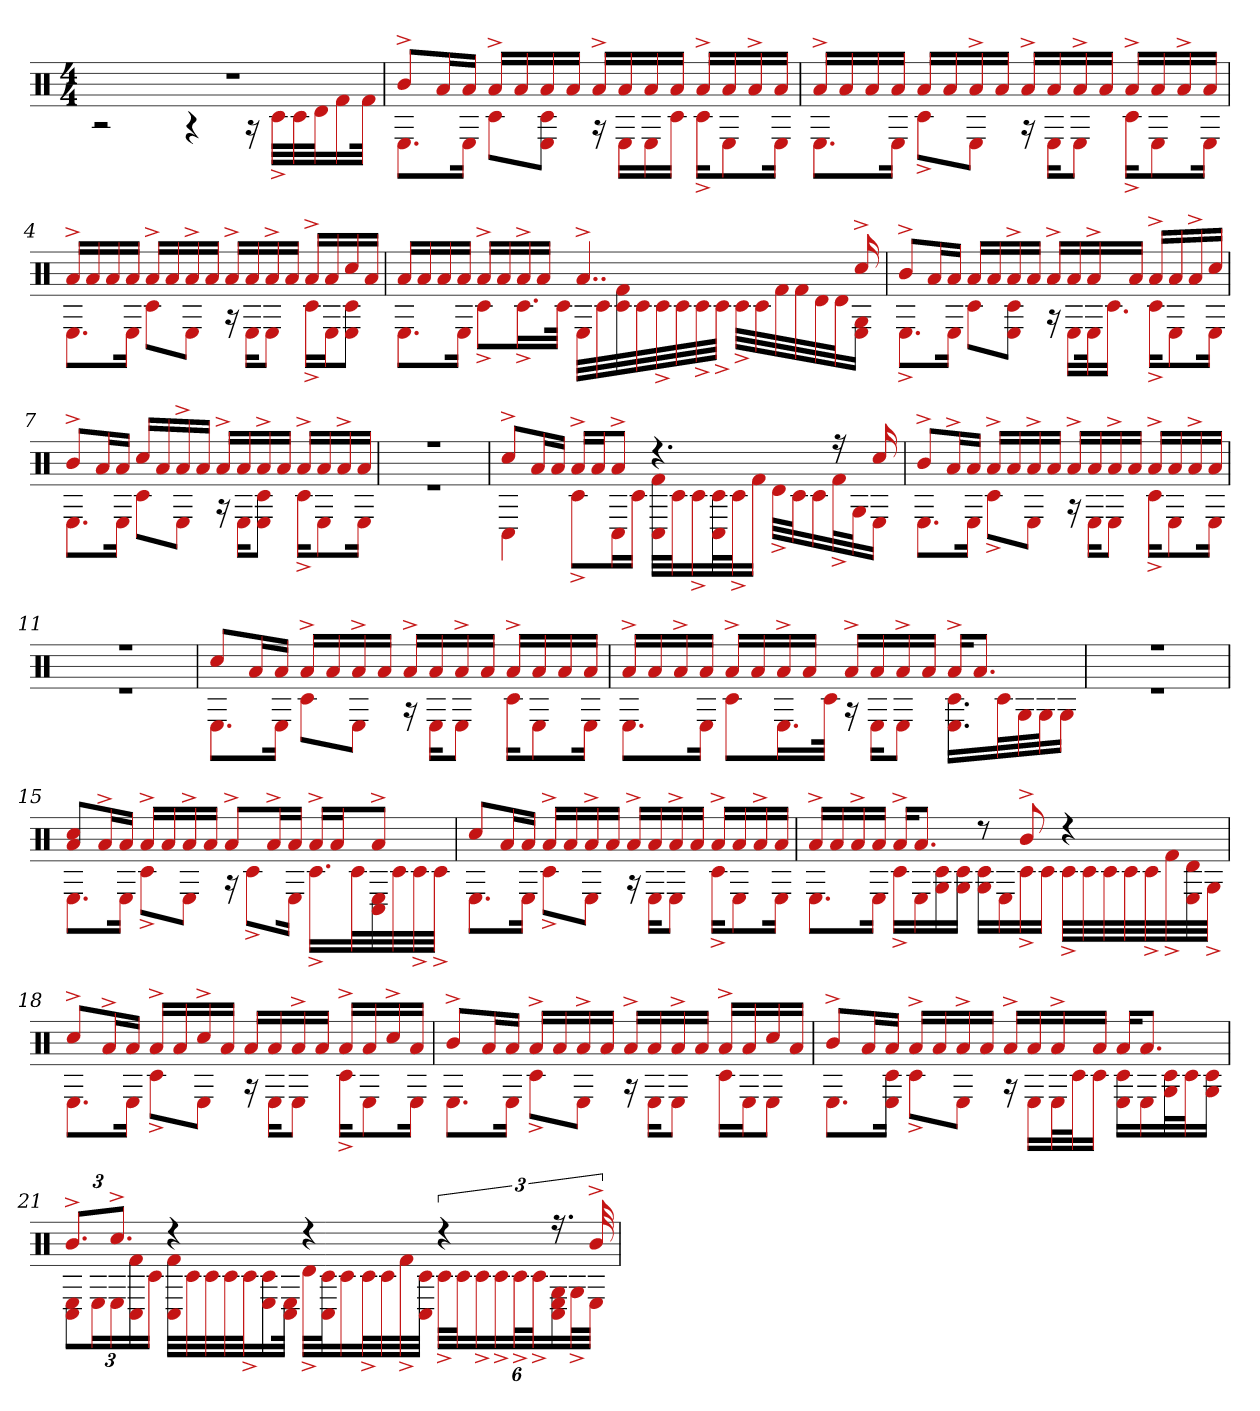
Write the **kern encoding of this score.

**kern
*part1
*staff1
*clefX
*k[]
*M4/4
=1
*^
1r	2r
.	4r
.	16r
.	32c#^LLL
.	32c#
.	32dJ
.	16f#
.	32f#JJk
=2	=2
8b^L	8.EL
16aL	.
16aJJ	16EJk
16a^LL	8c#L
16a	.
16a	8E 8c#J
16aJJ	.
16a^LL	16r
16a	16ELL
16a	16E
16aJJ	16c#JJ
16a^LL	16c#^KL
16a	8E
16a^	.
16aJJ	16EJk
=3	=3
16a^LL	8.EL
16a	.
16a	.
16aJJ	16EJk
16aLL	8c#^L
16a	.
16a^	8EJ
16aJJ	.
16a^LL	16r
16a	16EKL
16a^	8EJ
16aJJ	.
16a^LL	16c#^KL
16a	8E
16a^	.
16aJJ	16EJk
=4	=4
16a^LL	8.EL
16a	.
16a	.
16aJJ	16EJk
16a^LL	8c#L
16a	.
16a^	8EJ
16aJJ	.
16a^LL	16r
16a	16EKL
16a^	8EJ
16aJJ	.
16a^LL	16c#^LL
16a	16EJ
16cc#	8c# 8EJ
16aJJ	.
=5	=5
16aLL	8.EL
16a	.
16a	.
16aJJ	16EJk
16a^LL	8c#^L
16a	.
16a^	16.c#^L
16aJJ	.
.	32c#JJk
4..a^	32ELLL
.	32c#
.	32c# 32f#
.	32c#
.	32c#^
.	32c#
.	32c#^
.	32c#^JJJ
.	32c#^LLL
.	32c#
.	32f#
.	32f#
.	32d
.	32dJ
16cc#^	16G 16EJJ
=6	=6
8b^L	8.E^L
16aL	.
16aJJ	16EJk
16aLL	8c#L
16a	.
16a^	8E 8c#J
16aJJ	.
16a^LL	16r
16a	16ELL
16a^	32Ek
.	16.c#JJ
16aJJ	.
16a^LL	16c#^KL
16a	8E
16a^	.
16cc#JJ	16EJk
=7	=7
8b^L	8.EL
16aL	.
16aJJ	16EJk
16cc#LL	8c#L
16a	.
16a^	8EJ
16aJJ	.
16a^LL	16r
16a	16EKL
16a^	8E 8c#J
16aJJ	.
16a^LL	16c#^KL
16a	8E
16a^	.
16aJJ	16EJk
=8	=8
1r	1r
=9	=9
8cc#^L	4C#
16aL	.
16aJJ	.
16a^LL	8c#^L
16aJ	.
8a^J	16C#L
.	16c#JJ
4.r	32C# 32f#LLL
.	32c#J
.	16c#^
.	32c# 32C#L
.	32c#^J
.	16f#JJ
.	32d^LLL
.	32c#J
.	16c#
16r	32f#^L
.	32GJ
16cc#	16EJJ
=10	=10
8b^L	8.EL
16a^L	.
16aJJ	16EJk
16a^LL	8c#^L
16a	.
16a^	8EJ
16aJJ	.
16a^LL	16r
16a	16EKL
16a^	8EJ
16aJJ	.
16a^LL	16c#^KL
16a	8E
16a^	.
16aJJ	16EJk
=11	=11
1r	1r
=12	=12
8cc#L	8.EL
16aL	.
16aJJ	16EJk
16a^LL	8c#L
16a	.
16a^	8EJ
16aJJ	.
16a^LL	16r
16a	16EKL
16a^	8EJ
16aJJ	.
16a^LL	16c#KL
16a	8E
16a	.
16aJJ	16EJk
=13	=13
16a^LL	8.EL
16a	.
16a^	.
16aJJ	16EJk
16a^LL	8c#L
16a	.
16a^	16.EL
16aJJ	.
.	32c#JJk
16a^LL	16r
16a	16EKL
16a^	8EJ
16aJJ	.
16a^KL	16.c# 16.ELL
8.aJ	.
.	32c#L
.	32G
.	32GJ
.	16GJJ
=14	=14
1r	1r
=15	=15
8a 8cc#L	8.EL
16a^L	.
16aJJ	16EJk
16a^LL	8c#^L
16a	.
16a^	8EJ
16aJJ	.
8a^L	16r
.	8c#^L
16a^L	.
16aJJ	16EJk
16a^LL	16.c#^LL
16aJ	.
.	32c#L
8a^J	32E 32C#
.	32c#
.	32c#^
.	32c#^JJJ
=16	=16
8cc#L	8.EL
16aL	.
16aJJ	16EJk
16a^LL	8c#^L
16a	.
16a^	8EJ
16aJJ	.
16a^LL	16r
16a	16EKL
16a^	8EJ
16aJJ	.
16a^LL	16c#^KL
16a	8E
16a^	.
16aJJ	16EJk
=17	=17
16a^LL	8.EL
16a	.
16a^	.
16aJJ	16EJk
16a^KL	16c#^LL
8.aJ	16E
.	16G 16c#
.	16G 16c#JJ
8r	16G 16c#LL
.	16E
8b^	16c#^
.	16c#JJ
4r	32c#^LLL
.	32c#
.	32c#
.	32c#
.	32c#^
.	32f#^
.	32E 32d
.	32G^JJJ
=18	=18
8cc#^L	8.EL
16a^L	.
16aJJ	16EJk
16a^LL	8c#^L
16a	.
16cc#^	8EJ
16aJJ	.
16aLL	16r
16a	16EKL
16a^	8EJ
16aJJ	.
16a^LL	16c#^KL
16a	8E
16cc#^	.
16aJJ	16EJk
=19	=19
8b^L	8.EL
16aL	.
16aJJ	16EJk
16a^LL	8c#^L
16a	.
16a^	8EJ
16aJJ	.
16a^LL	16r
16a	16EKL
16a^	8EJ
16aJJ	.
16a^LL	16c#LL
16a	16EJ
16cc#	8EJ
16aJJ	.
=20	=20
8b^L	8.EL
16aL	.
16aJJ	16c# 16EJk
16a^LL	8c#^L
16a	.
16a^	8EJ
16aJJ	.
16a^LL	16r
16a	16ELL
16a^	32EL
.	32c#J
16aJJ	16c#JJ
16aKL	16c# 16ELL
8.aJ	16E
.	32c# 32GL
.	32c#J
.	16G 16c#JJ
=21	=21
12.b^L	12E 12C#L
.	24EL
12.cc#^J	24E
.	24C# 24f#
.	24c#JJ
4r	32f# 32C#LLL
.	32c#
.	32c#
.	32c#
.	32c#^J
.	16c# 16E
.	32E 32C#JJk
4r	32d^LLL
.	32c# 32C#J
.	16c#
.	32c#^L
.	32c#
.	32f#^
.	32c# 32C#JJJ
6r	48c#^LLL
.	48c#J
.	24c#^
.	24c#^
.	48c#^L
.	48c#^J
24.r	24E 24G 24C#
.	48G^L
48b^	48EJJJ
*v	*v
=
*-
